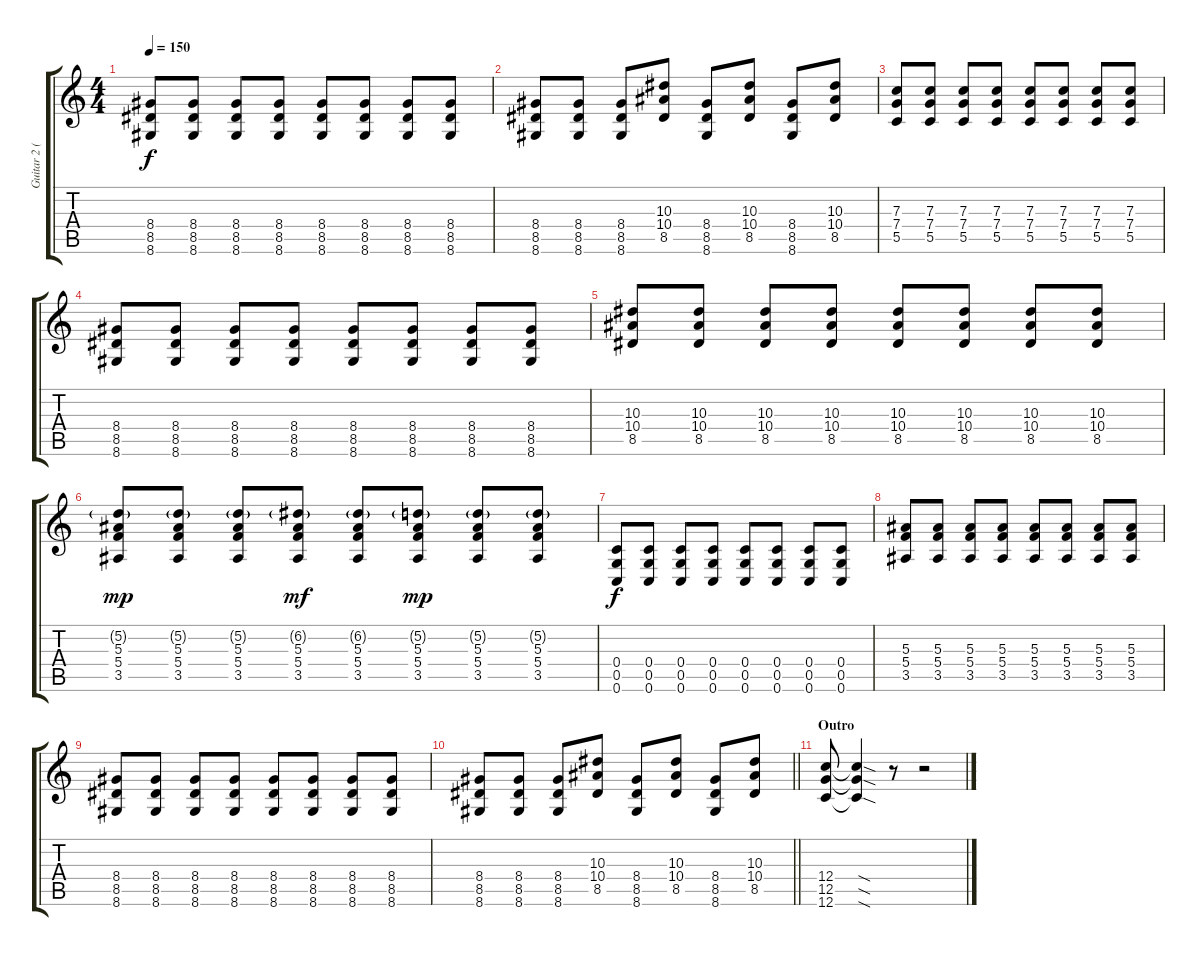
\track ("Guitar 2 (Travis Miguel)" "Guitar 2 (") {instrument distortionguitar}
\staff {score tabs}
\tuning (D4 A3 F3 C3 G2 C2) {hide}
\ts (4 4)
\tempo 150
\clef g2
\ks c
(8.4 8.5 8.6).8{dy f} (8.4 8.5 8.6).8 (8.4 8.5 8.6).8 (8.4 8.5 8.6).8 (8.4 8.5 8.6).8 (8.4 8.5 8.6).8 (8.4 8.5 8.6).8 (8.4 8.5 8.6).8 |
(8.4 8.5 8.6).8 (8.4 8.5 8.6).8 (8.4 8.5 8.6).8 (10.3 10.4 8.5).8 (8.4 8.5 8.6).8 (10.3 10.4 8.5).8 (8.4 8.5 8.6).8 (10.3 10.4 8.5).8 |
(7.3 7.4 5.5).8 (7.3 7.4 5.5).8 (7.3 7.4 5.5).8 (7.3 7.4 5.5).8 (7.3 7.4 5.5).8 (7.3 7.4 5.5).8 (7.3 7.4 5.5).8 (7.3 7.4 5.5).8 |
(8.4 8.5 8.6).8 (8.4 8.5 8.6).8 (8.4 8.5 8.6).8 (8.4 8.5 8.6).8 (8.4 8.5 8.6).8 (8.4 8.5 8.6).8 (8.4 8.5 8.6).8 (8.4 8.5 8.6).8 |
(10.3 10.4 8.5).8 (10.3 10.4 8.5).8 (10.3 10.4 8.5).8 (10.3 10.4 8.5).8 (10.3 10.4 8.5).8 (10.3 10.4 8.5).8 (10.3 10.4 8.5).8 (10.3 10.4 8.5).8 |
(5.2{g} 5.3 5.4 3.5).8{dy mp} (5.2{g} 5.3 5.4 3.5).8 (5.2{g} 5.3 5.4 3.5).8 (6.2{g} 5.3 5.4 3.5).8{dy mf} (6.2{g} 5.3 5.4 3.5).8 (5.2{g} 5.3 5.4 3.5).8{dy mp} (5.2{g} 5.3 5.4 3.5).8 (5.2{g} 5.3 5.4 3.5).8 |
(0.4 0.5 0.6).8{dy f} (0.4 0.5 0.6).8 (0.4 0.5 0.6).8 (0.4 0.5 0.6).8 (0.4 0.5 0.6).8 (0.4 0.5 0.6).8 (0.4 0.5 0.6).8 (0.4 0.5 0.6).8 |
(5.3 5.4 3.5).8 (5.3 5.4 3.5).8 (5.3 5.4 3.5).8 (5.3 5.4 3.5).8 (5.3 5.4 3.5).8 (5.3 5.4 3.5).8 (5.3 5.4 3.5).8 (5.3 5.4 3.5).8 |
(8.4 8.5 8.6).8 (8.4 8.5 8.6).8 (8.4 8.5 8.6).8 (8.4 8.5 8.6).8 (8.4 8.5 8.6).8 (8.4 8.5 8.6).8 (8.4 8.5 8.6).8 (8.4 8.5 8.6).8 |
\barLineRight lightlight
(8.4 8.5 8.6).8 (8.4 8.5 8.6).8 (8.4 8.5 8.6).8 (10.3 10.4 8.5).8 (8.4 8.5 8.6).8 (10.3 10.4 8.5).8 (8.4 8.5 8.6).8 (10.3 10.4 8.5).8 |
\section ("" "Outro")
(12.4 12.5 12.6).8 (12.4{sod t} 12.5{sod t} 12.6{sod t}).4 r.8 r.2
